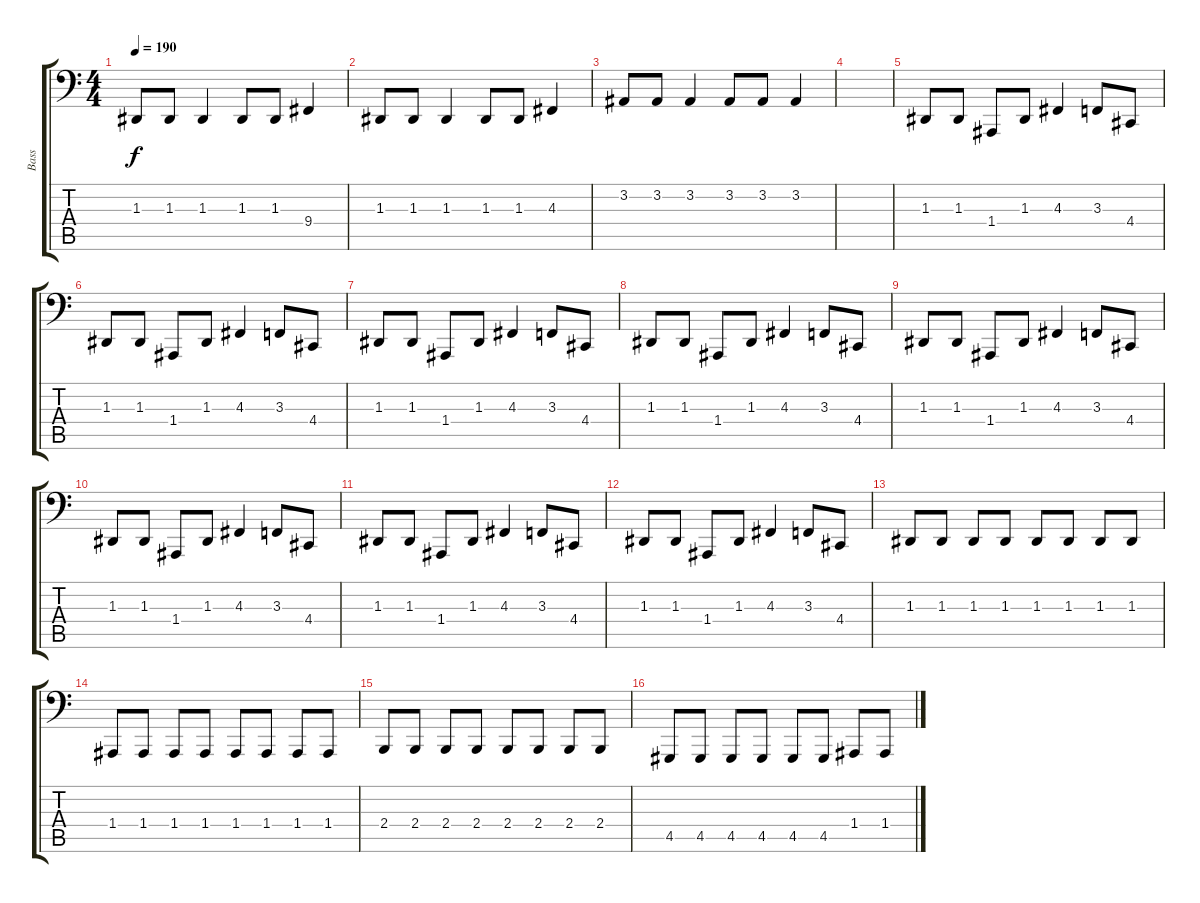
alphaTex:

\track ("Bass" "Bass") {instrument lead2sawtooth}
\staff {score tabs}
\tuning (C3 G2 D2 A1 E1 B0) {hide}
\ts (4 4)
\tempo 190
\clef f4
\ks c
1.3.8{dy f} 1.3.8 1.3.4 1.3.8 1.3.8 9.4.4 |
1.3.8 1.3.8 1.3.4 1.3.8 1.3.8 4.3.4 |
3.2.8 3.2.8 3.2.4 3.2.8 3.2.8 3.2.4 |
|
1.3.8 1.3.8 1.4.8 1.3.8 4.3.4 3.3.8 4.4.8 |
1.3.8 1.3.8 1.4.8 1.3.8 4.3.4 3.3.8 4.4.8 |
1.3.8 1.3.8 1.4.8 1.3.8 4.3.4 3.3.8 4.4.8 |
1.3.8 1.3.8 1.4.8 1.3.8 4.3.4 3.3.8 4.4.8 |
1.3.8 1.3.8 1.4.8 1.3.8 4.3.4 3.3.8 4.4.8 |
1.3.8 1.3.8 1.4.8 1.3.8 4.3.4 3.3.8 4.4.8 |
1.3.8 1.3.8 1.4.8 1.3.8 4.3.4 3.3.8 4.4.8 |
1.3.8 1.3.8 1.4.8 1.3.8 4.3.4 3.3.8 4.4.8 |
1.3.8 1.3.8 1.3.8 1.3.8 1.3.8 1.3.8 1.3.8 1.3.8 |
1.4.8 1.4.8 1.4.8 1.4.8 1.4.8 1.4.8 1.4.8 1.4.8 |
2.4.8 2.4.8 2.4.8 2.4.8 2.4.8 2.4.8 2.4.8 2.4.8 |
4.5.8 4.5.8 4.5.8 4.5.8 4.5.8 4.5.8 1.4.8 1.4.8
